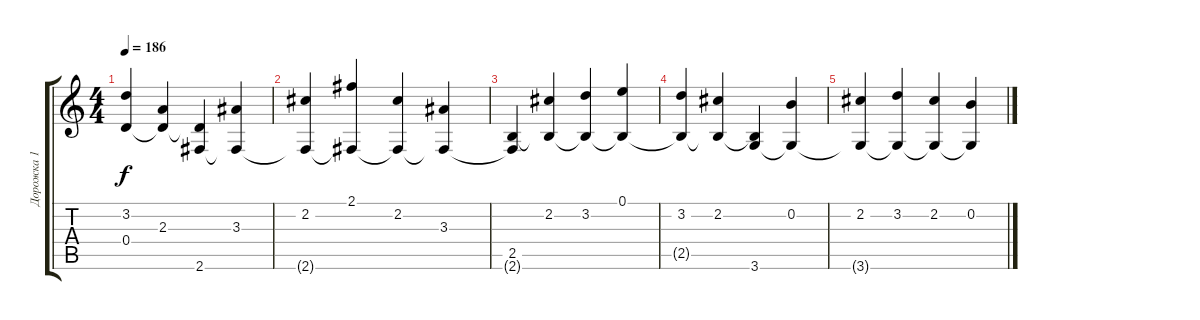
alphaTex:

\track ("Дорожка 1" "Дорожка 1") {instrument overdrivenguitar}
\staff {score tabs}
\tuning (E4 B3 G3 D3 A2 E2) {hide}
\ts (4 4)
\tempo 186
\clef g2
\ks c
(3.2 0.4{t}).4{dy f} (2.3 0.4{t}).4 (0.4{t} 2.6).4 (3.3 2.6{t}).4 |
(2.2 2.6{t}).4 (2.1 2.6{t}).4 (2.2 2.6{t}).4 (3.3 2.6{t}).4 |
(2.5 2.6{t}).4 (2.2 2.5{t}).4 (3.2 2.5{t}).4 (0.1 2.5{t}).4 |
(3.2 2.5{t}).4 (2.2 2.5{t}).4 (2.5{t} 3.6).4 (0.2 3.6{t}).4 |
(2.2 3.6{t}).4 (3.2 3.6{t}).4 (2.2 3.6{t}).4 (0.2 3.6{t}).4
